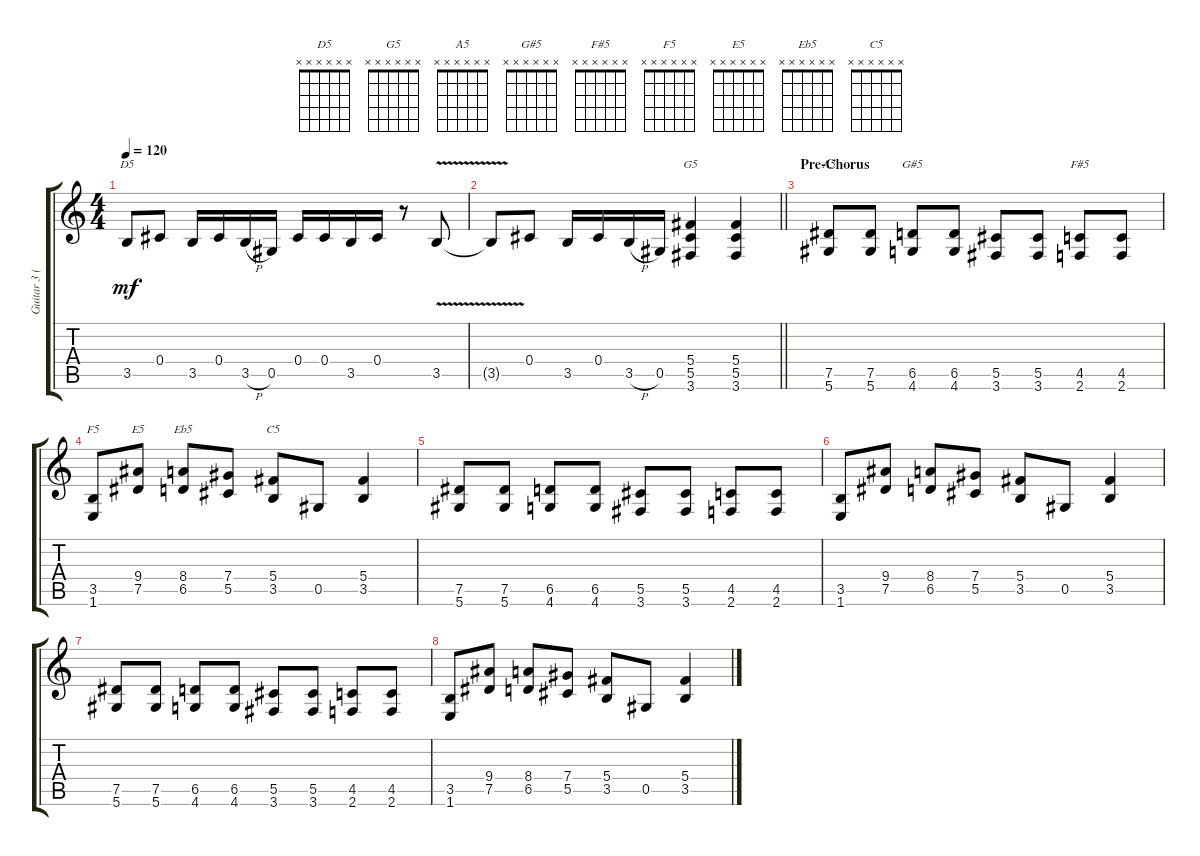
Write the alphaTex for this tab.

\track ("Guitar 3 (Izzy)" "Guitar 3 (") {instrument overdrivenguitar}
\staff {score tabs}
\tuning (Eb4 Bb3 Gb3 Db3 Ab2 Eb2) {hide}
\chord ("D5" x x x x x x)
\chord ("G5" x x x x x x)
\chord ("A5" x x x x x x)
\chord ("G#5" x x x x x x)
\chord ("F#5" x x x x x x)
\chord ("F5" x x x x x x)
\chord ("E5" x x x x x x)
\chord ("Eb5" x x x x x x)
\chord ("C5" x x x x x x)
\ts (4 4)
\tempo 120
\clef g2
\ks c
3.5.8{ch "D5" dy mf} 0.4.8 3.5.16 0.4.16 3.5{h}.16 0.5.16 0.4.16 0.4.16 3.5.16 0.4.16 r.8 3.5{v}.8 |
\barLineRight lightlight
3.5{t}.8 0.4.8 3.5.16 0.4.16 3.5{h}.16 0.5.16 (5.4 5.5 3.6).4{ch "G5"} (5.4 5.5 3.6).4 |
\section ("" "Pre-Chorus")
(7.5 5.6).8{ch "A5"} (7.5 5.6).8 (6.5 4.6).8{ch "G#5"} (6.5 4.6).8 (5.5 3.6).8 (5.5 3.6).8 (4.5 2.6).8{ch "F#5"} (4.5 2.6).8 |
(3.5 1.6).8{ch "F5"} (9.4 7.5).8{ch "E5"} (8.4 6.5).8{ch "Eb5"} (7.4 5.5).8 (5.4 3.5).8{ch "C5"} 0.5.8 (5.4 3.5).4 |
(7.5 5.6).8 (7.5 5.6).8 (6.5 4.6).8 (6.5 4.6).8 (5.5 3.6).8 (5.5 3.6).8 (4.5 2.6).8 (4.5 2.6).8 |
(3.5 1.6).8 (9.4 7.5).8 (8.4 6.5).8 (7.4 5.5).8 (5.4 3.5).8 0.5.8 (5.4 3.5).4 |
(7.5 5.6).8 (7.5 5.6).8 (6.5 4.6).8 (6.5 4.6).8 (5.5 3.6).8 (5.5 3.6).8 (4.5 2.6).8 (4.5 2.6).8 |
(3.5 1.6).8 (9.4 7.5).8 (8.4 6.5).8 (7.4 5.5).8 (5.4 3.5).8 0.5.8 (5.4 3.5).4
